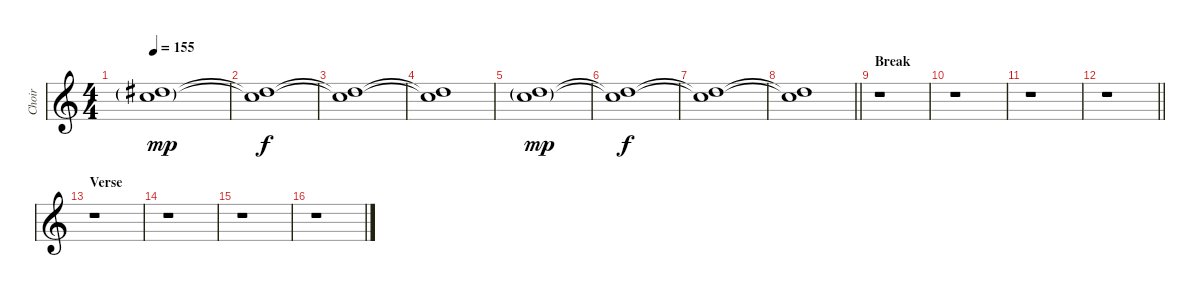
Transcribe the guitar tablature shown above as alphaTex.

\track ("Choir" "Choir") {instrument pad4choir}
\staff {score}
\tuning (D4 A3 F3 C3 G2 C2) {hide}
\ts (4 4)
\tempo 155
\clef g2
\ks c
(18.2{g} 19.3{g}).1{dy mp} |
(18.2{t} 19.3{t}).1{dy f} |
(18.2{t} 19.3{t}).1 |
(18.2{t} 19.3{t}).1 |
(17.2{g} 19.3{g}).1{dy mp} |
(17.2{t} 19.3{t}).1{dy f} |
(17.2{t} 19.3{t}).1 |
\barLineRight lightlight
(17.2{t} 19.3{t}).1 |
\section ("" "Break")
r.1 |
r.1 |
r.1 |
\barLineRight lightlight
r.1 |
\section ("" "Verse")
r.1 |
r.1 |
r.1 |
r.1
